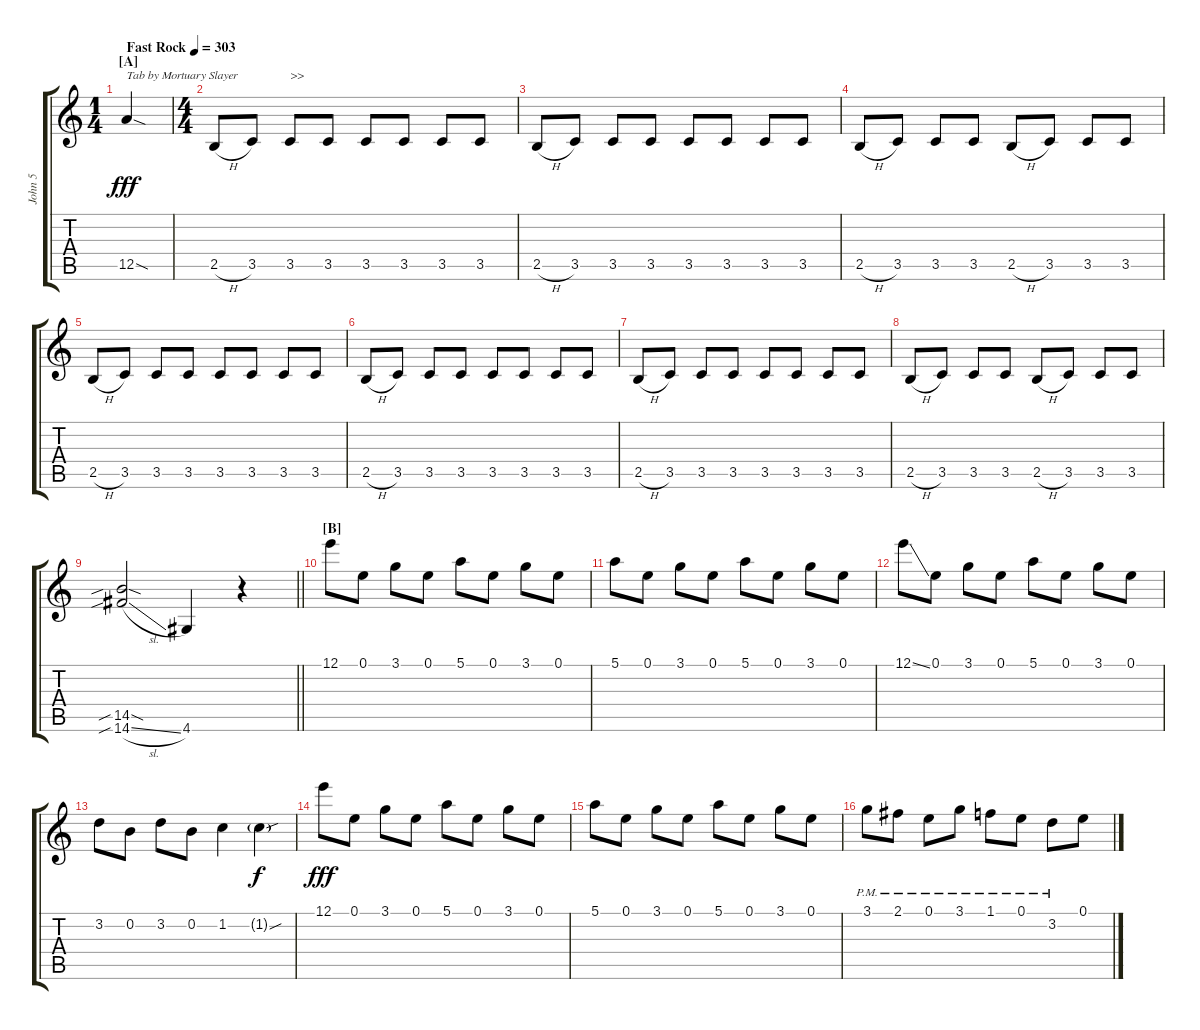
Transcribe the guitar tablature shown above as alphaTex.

\track ("John 5" "John 5") {instrument distortionguitar}
\staff {score tabs}
\tuning (E4 B3 G3 D3 A2 E2) {hide}
\ts (1 4)
\section ("" "[A]")
\tempo (303 "Fast Rock")
\clef g2
\ks c
12.5{sod}.4{txt "Tab by Mortuary Slayer" dy fff instrument distortionguitar} |
\ts (4 4)
2.5{h}.8 3.5.8 3.5.8{txt ">>"} 3.5.8{txt ""} 3.5.8 3.5.8 3.5.8 3.5.8 |
2.5{h}.8 3.5.8 3.5.8 3.5.8 3.5.8 3.5.8 3.5.8 3.5.8 |
2.5{h}.8 3.5.8 3.5.8 3.5.8 2.5{h}.8 3.5.8 3.5.8 3.5.8 |
2.5{h}.8 3.5.8 3.5.8 3.5.8 3.5.8 3.5.8 3.5.8 3.5.8 |
2.5{h}.8 3.5.8 3.5.8 3.5.8 3.5.8 3.5.8 3.5.8 3.5.8 |
2.5{h}.8 3.5.8 3.5.8 3.5.8 3.5.8 3.5.8 3.5.8 3.5.8 |
2.5{h}.8 3.5.8 3.5.8 3.5.8 2.5{h}.8 3.5.8 3.5.8 3.5.8 |
\barLineRight lightlight
(14.5{sib sod} 14.6{sib sl}).2 4.6.4 r.4 |
\section ("" "[B]")
12.1.8 0.1.8 3.1.8 0.1.8 5.1.8 0.1.8 3.1.8 0.1.8 |
5.1.8 0.1.8 3.1.8 0.1.8 5.1.8 0.1.8 3.1.8 0.1.8 |
12.1{ss}.8 0.1.8 3.1.8 0.1.8 5.1.8 0.1.8 3.1.8 0.1.8 |
3.2.8 0.2.8 3.2.8 0.2.8 1.2.4 1.2{sou g}.4{dy f} |
12.1.8{dy fff} 0.1.8 3.1.8 0.1.8 5.1.8 0.1.8 3.1.8 0.1.8 |
5.1.8 0.1.8 3.1.8 0.1.8 5.1.8 0.1.8 3.1.8 0.1.8 |
3.1{pm}.8 2.1{pm}.8 0.1{pm}.8 3.1{pm}.8 1.1{pm}.8 0.1{pm}.8 3.2{pm}.8 0.1{h}.8
